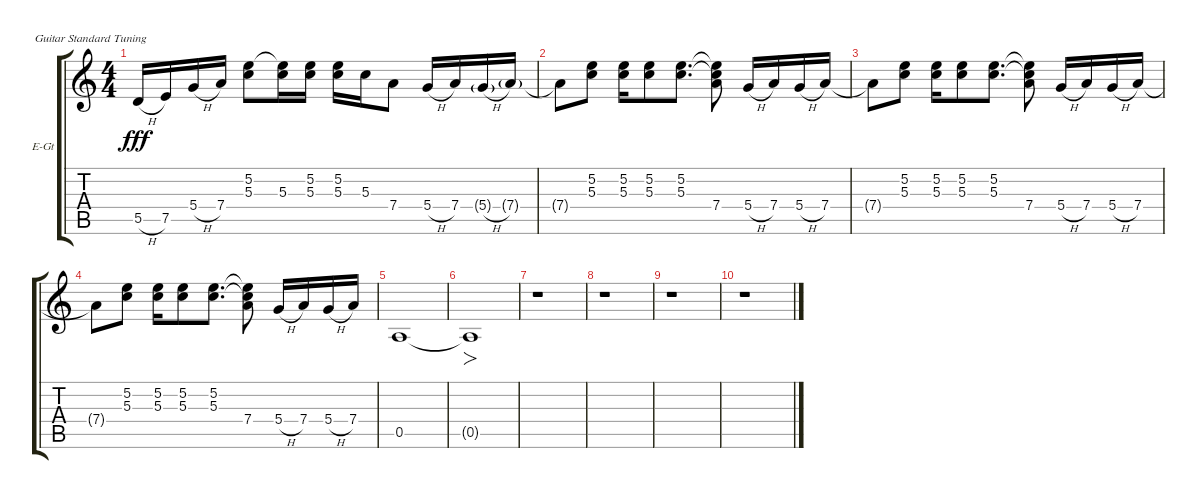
\defaultSystemsLayout 4
\bracketExtendMode groupsimilarinstruments
\firstSystemTrackNameOrientation horizontal
\otherSystemsTrackNameOrientation horizontal
\track ("Solo Guitar" "E-Gt") {instrument overdrivenguitar}
\staff {score tabs}
\tuning (E4 B3 G3 D3 A2 E2)
\ts (4 4)
\tempo (92 hide)
\clef g2
\scale
0.333333
\ks c
5.5{h}.16{dy fff} 7.5.16 5.4{h}.16 7.4.16 (5.3 5.2).8 (5.3 5.2{t}).16 (5.2 5.3).16 (5.3 5.2).16 5.3.16 7.4.8 5.4{h}.16 7.4.16 5.4{h g}.16 7.4{g}.16 |
\scale
0.333333 7.4{t}.8 (5.3 5.2).8 (5.2 5.3).16 (5.2 5.3).8 (5.2 5.3).8{d} (7.4 5.2{t} 5.3{t}).8 5.4{h}.16 7.4.16 5.4{h}.16 7.4.16 |
\scale
0.333333 7.4{t}.8 (5.3 5.2).8 (5.2 5.3).16 (5.2 5.3).8 (5.2 5.3).8{d} (7.4 5.2{t} 5.3{t}).8 5.4{h}.16 7.4.16 5.4{h}.16 7.4.16 |
\scale
0.333333 7.4{t}.8 (5.3 5.2).8 (5.2 5.3).16 (5.2 5.3).8 (5.2 5.3).8{d} (7.4 5.2{t} 5.3{t}).8 5.4{h}.16 7.4.16 5.4{h}.16 7.4.16 |
\scale
0.333333 0.5.1 |
\scale
0.333333 0.5{t}.1{fo} |
\tempo (80 0.25 hide)
r.1 |
\tempo (90 hide)
\tempo (85 0.75 hide)
r.1 |
r.1 |
r.1
